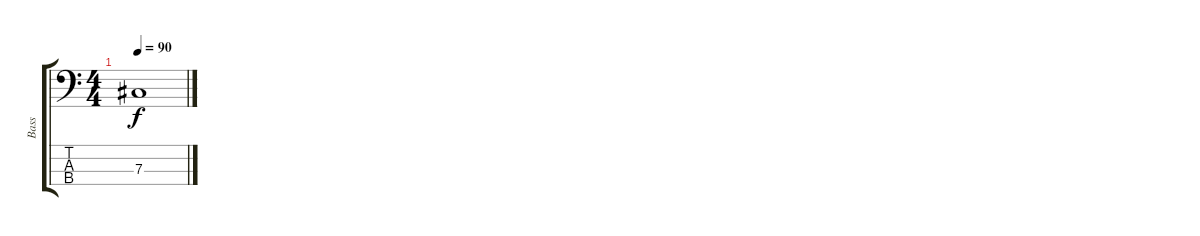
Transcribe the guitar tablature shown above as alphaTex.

\track ("Bass" "Bass") {instrument electricbassfinger}
\staff {score tabs}
\tuning (E2 B1 Gb1 Db1) {hide}
\ts (4 4)
\tempo 90
\clef f4
\ks c
7.3{t}.1{dy f}
